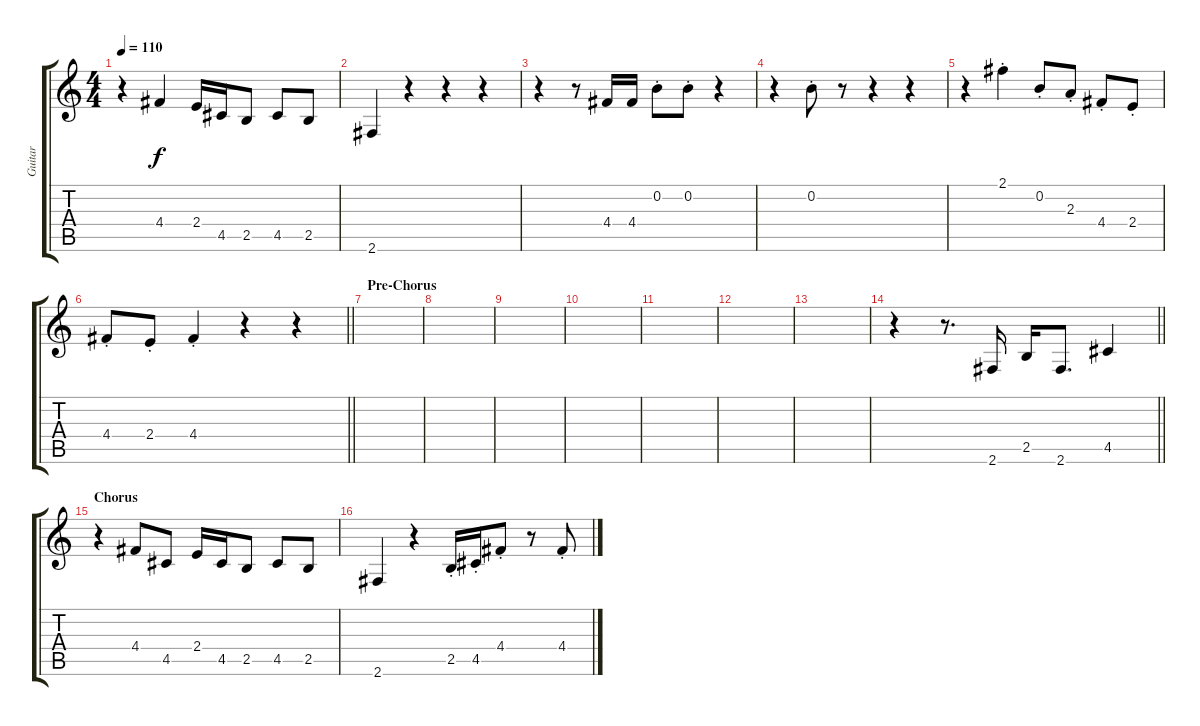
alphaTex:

\track ("Guitar" "Guitar") {instrument guitarharmonics}
\staff {score tabs}
\tuning (E4 B3 G3 D3 A2 E2) {hide}
\ts (4 4)
\tempo 110
\clef g2
\ks c
r.4{dy f} 4.4.4 2.4.16 4.5.16 2.5.8 4.5.8 2.5.8 |
2.6.4 r.4 r.4 r.4 |
r.4 r.8 4.4.16 4.4.16 0.2{st}.8 0.2{st}.8 r.4 |
r.4 0.2{st}.8 r.8 r.4 r.4 |
r.4 2.1{st}.4 0.2{st}.8 2.3{st}.8 4.4{st}.8 2.4{st}.8 |
\barLineRight lightlight
4.4{st}.8 2.4{st}.8 4.4{st}.4 r.4 r.4 |
\section ("" "Pre-Chorus")
|
|
|
|
|
|
|
\barLineRight lightlight
r.4 r.8{d} 2.6.16 2.5.16 2.6.8{d} 4.5.4 |
\section ("" "Chorus")
r.4 4.4.8 4.5.8 2.4.16 4.5.16 2.5.8 4.5.8 2.5.8 |
2.6.4 r.4 2.5{st}.16 4.5{st}.16 4.4{st}.8 r.8 4.4{st}.8
